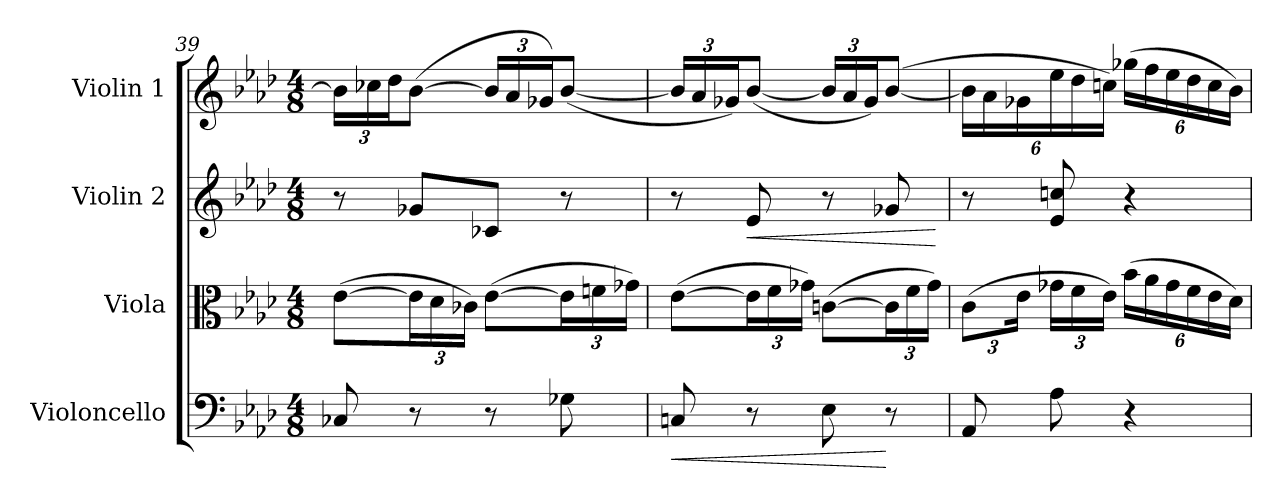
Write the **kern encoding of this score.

**kern	**dynam	**kern	**kern	**dynam	**kern
*part4	*part4	*part3	*part2	*part2	*part1
*staff4	*staff4	*staff3	*staff2	*staff2	*staff1
*I"Violoncello	*	*I"Viola	*I"Violin 2	*	*I"Violin 1
*I'Vc	*	*I'Vla	*I'Vln	*	*I'Vln
!!LO:PB:g=z
*clefF4	*	*clefC3	*clefG2	*	*clefG2
*k[b-e-a-d-]	*	*k[b-e-a-d-]	*k[b-e-a-d-]	*	*k[b-e-a-d-]
*M4/8	*	*M4/8	*M4/8	*	*M4/8
=39	=39	=39	=39	=39	=39
8C-X/	.	([8e-\L	8r	.	24b-\LL]
.	.	.	.	.	24cc-X\
.	.	.	.	.	24dd-\J
8r	.	24e-\L]	8g-X/L	.	([8b-\J
.	.	24d-\	.	.	.
.	.	24c-X\JJ)	.	.	.
8r	.	([8e-\L	8c-X/J	.	24b-/LL]
.	.	.	.	.	24a-/
.	.	.	.	.	24g-X/J)
8G-X\	.	24e-\L]	8r	.	([8b-/J
.	.	24fn\	.	.	.
.	.	24g-X\JJ)	.	.	.
=40	=40	=40	=40	=40	=40
!	!LO:HP:b	!	!	!	!
8Cn/	<	([8e-\L	8r	.	24b-/LL]
.	.	.	.	.	24a-/
.	.	.	.	.	24g-X/J)
!	!	!	!	!LO:HP:b	!
8r	.	24e-\L]	8e-/	<	([8b-/J
.	.	24f\	.	.	.
.	.	24g-X\JJ)	.	.	.
8E-\	.	([8cn\L	8r	.	24b-/LL]
.	.	.	.	.	24a-/
.	.	.	.	.	24g-/J)
8r	[	24c\L]	8g-X/	.	(>[8b-/J
.	.	24f\	.	.	.
.	.	24g-\JJ)	.	.	.
.	.	.	.	[	.
=41	=41	=41	=41	=41	=41
8AA-/	.	(12c\L	8r	.	24b-\LL]
.	.	.	.	.	24a-\
.	.	24e-\Jk	.	.	24g-X\
*	*	*Xbrackettup	*	*	*Xbrackettup
8A-\	.	24g-X\LL	8e-/ 8ccn/	.	24ee-\
.	.	24f\	.	.	24dd-\
.	.	24e-\JJ)	.	.	24ccn\JJ)
4r	.	(24b-\LL	4r	.	(24gg-X\LL
.	.	24a-\	.	.	24ff\
.	.	24g-\	.	.	24ee-\
.	.	24f\	.	.	24dd-\
.	.	24e-\	.	.	24cc\
.	.	24d-\JJ)	.	.	24b-\JJ)
=	=	=	=	=	=
*-	*-	*-	*-	*-	*-
